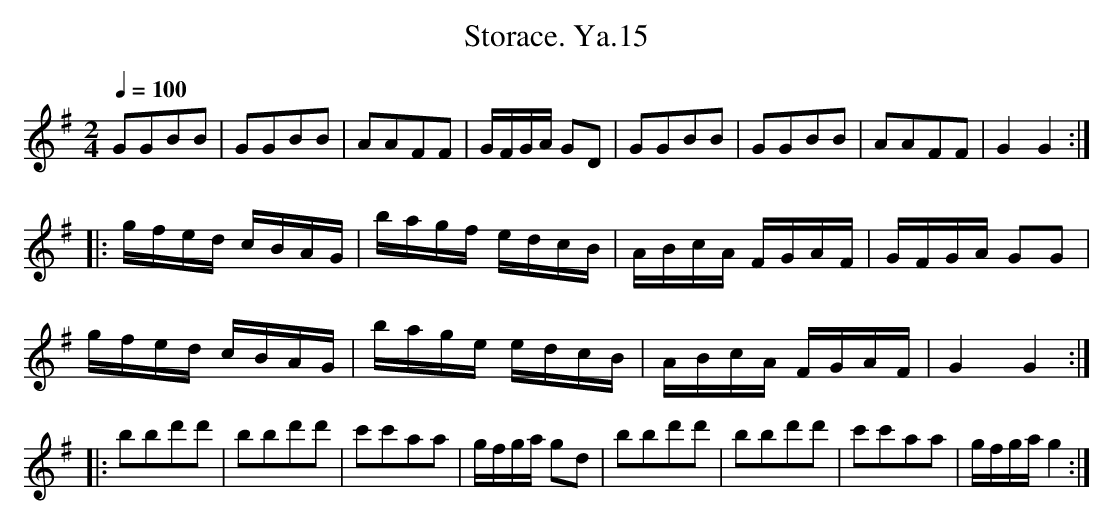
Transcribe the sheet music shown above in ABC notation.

X:1
T:Storace. Ya.15
L:1/8
M:2/4
Q:1/4=100
K:G
GGBB|GGBB|AAFF|G/F/G/A/ GD|GGBB|GGBB|AAFF|G2G2:|
L:1/16
|:gfed cBAG|bagf edcB|ABcA FGAF | GFGA G2G2|
gfed cBAG | bage edcB | ABcA FGAF |G4G4:|
L:1/8
|:bbd'd'|bbd'd'|c'c'aa|g/f/g/a/ gd|bbd'd'|bbd'd'|c'c'aa|g/f/g/a/ g2:|
